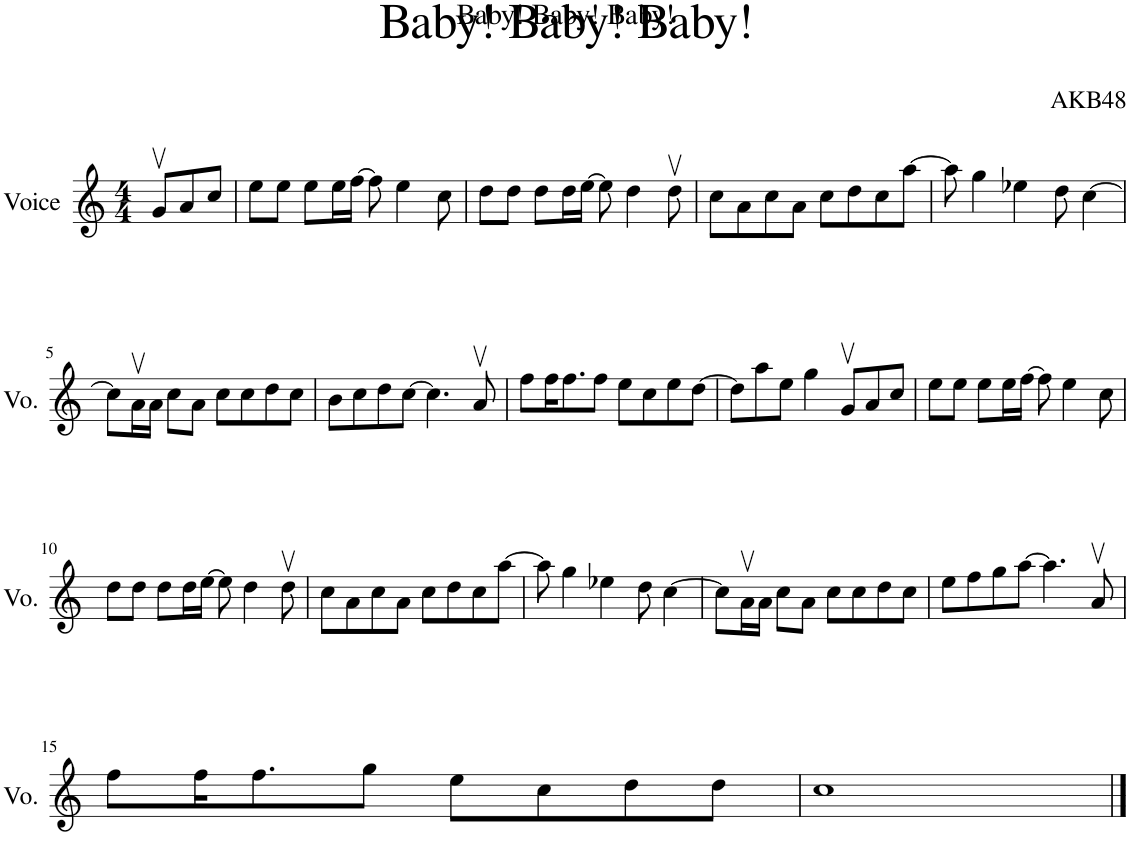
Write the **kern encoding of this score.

**kern
*part1
*staff1
*I"Voice
*I'Vo.
*clefG2
*k[]
*M4/4
=
8gv/L
8a/
8cc/J
=1
8ee\L
8ee\J
8ee\L
16ee\L
[16ff\JJ
8ff\]
4ee\
8cc\
=2
8dd\L
8dd\J
8dd\L
16dd\L
[16ee\JJ
8ee\]
4dd\
8ddv\
=3
8cc\L
8a\
8cc\
8a\J
8cc\L
8dd\
8cc\
[8aa\J
=4
8aa\]
4gg\
4ee-X\
8dd\
[4cc\
!!LO:LB:g=z
=5
8cc\L]
16av\L
16a\JJ
8cc\L
8a\J
8cc\L
8cc\
8dd\
8cc\J
=6
8b\L
8cc\
8dd\
[8cc\J
4.cc\]
8av/
=7
8ff\L
16ff\K
8.ff\
8ff\J
8ee\L
8cc\
8ee\
[8dd\J
=8
8dd\L]
8aa\
8ee\J
4gg\
8gv/L
8a/
8cc/J
=9
8ee\L
8ee\J
8ee\L
16ee\L
[16ff\JJ
8ff\]
4ee\
8cc\
!!LO:LB:g=z
=10
8dd\L
8dd\J
8dd\L
16dd\L
[16ee\JJ
8ee\]
4dd\
8ddv\
=11
8cc\L
8a\
8cc\
8a\J
8cc\L
8dd\
8cc\
[8aa\J
=12
8aa\]
4gg\
4ee-X\
8dd\
[4cc\
=13
8cc\L]
16av\L
16a\JJ
8cc\L
8a\J
8cc\L
8cc\
8dd\
8cc\J
=14
8ee\L
8ff\
8gg\
[8aa\J
4.aa\]
8av/
!!LO:LB:g=z
=15
8ff\L
16ff\K
8.ff\
8gg\J
8ee\L
8cc\
8dd\
8dd\J
=16
1cc
==
*-
